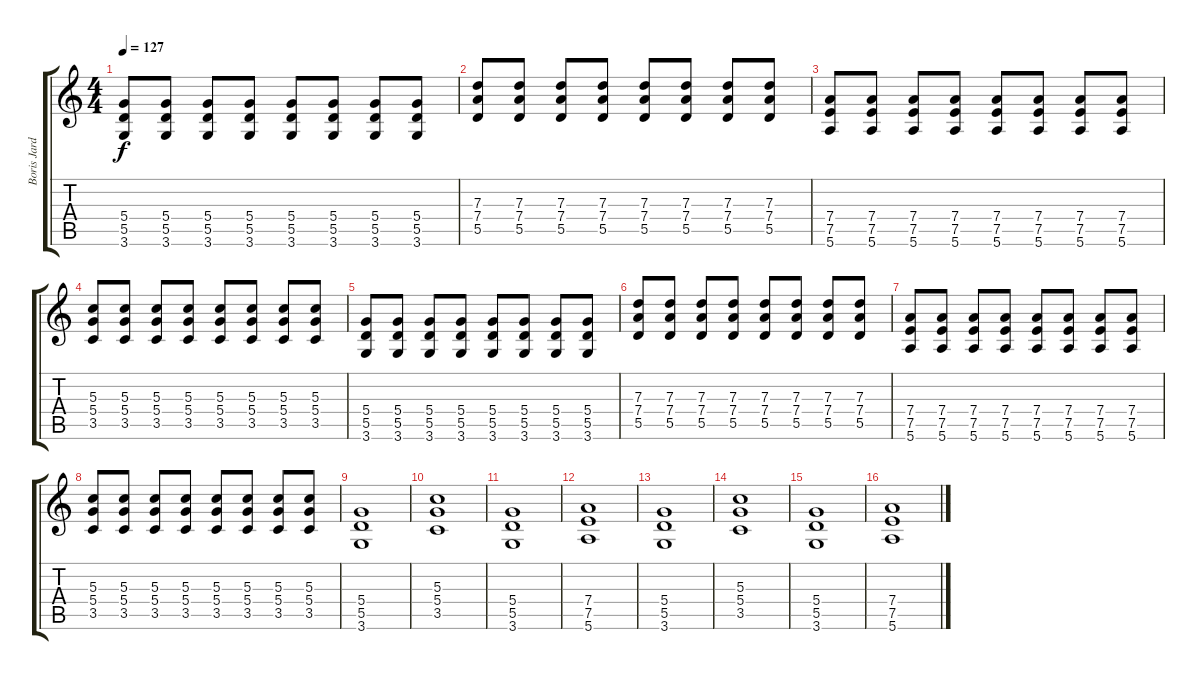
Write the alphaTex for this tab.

\track ("Boris Jardel" "Boris Jard") {instrument distortionguitar}
\staff {score tabs}
\tuning (E4 B3 G3 D3 A2 E2) {hide}
\ts (4 4)
\tempo 127
\clef g2
\ks c
(5.4 5.5 3.6).8{dy f} (5.4 5.5 3.6).8 (5.4 5.5 3.6).8 (5.4 5.5 3.6).8 (5.4 5.5 3.6).8 (5.4 5.5 3.6).8 (5.4 5.5 3.6).8 (5.4 5.5 3.6).8 |
(7.3 7.4 5.5).8 (7.3 7.4 5.5).8 (7.3 7.4 5.5).8 (7.3 7.4 5.5).8 (7.3 7.4 5.5).8 (7.3 7.4 5.5).8 (7.3 7.4 5.5).8 (7.3 7.4 5.5).8 |
(7.4 7.5 5.6).8 (7.4 7.5 5.6).8 (7.4 7.5 5.6).8 (7.4 7.5 5.6).8 (7.4 7.5 5.6).8 (7.4 7.5 5.6).8 (7.4 7.5 5.6).8 (7.4 7.5 5.6).8 |
(5.3 5.4 3.5).8 (5.3 5.4 3.5).8 (5.3 5.4 3.5).8 (5.3 5.4 3.5).8 (5.3 5.4 3.5).8 (5.3 5.4 3.5).8 (5.3 5.4 3.5).8 (5.3 5.4 3.5).8 |
(5.4 5.5 3.6).8 (5.4 5.5 3.6).8 (5.4 5.5 3.6).8 (5.4 5.5 3.6).8 (5.4 5.5 3.6).8 (5.4 5.5 3.6).8 (5.4 5.5 3.6).8 (5.4 5.5 3.6).8 |
(7.3 7.4 5.5).8 (7.3 7.4 5.5).8 (7.3 7.4 5.5).8 (7.3 7.4 5.5).8 (7.3 7.4 5.5).8 (7.3 7.4 5.5).8 (7.3 7.4 5.5).8 (7.3 7.4 5.5).8 |
(7.4 7.5 5.6).8 (7.4 7.5 5.6).8 (7.4 7.5 5.6).8 (7.4 7.5 5.6).8 (7.4 7.5 5.6).8 (7.4 7.5 5.6).8 (7.4 7.5 5.6).8 (7.4 7.5 5.6).8 |
(5.3 5.4 3.5).8 (5.3 5.4 3.5).8 (5.3 5.4 3.5).8 (5.3 5.4 3.5).8 (5.3 5.4 3.5).8 (5.3 5.4 3.5).8 (5.3 5.4 3.5).8 (5.3 5.4 3.5).8 |
(5.4 5.5 3.6).1 |
(5.3 5.4 3.5).1 |
(5.4 5.5 3.6).1 |
(7.4 7.5 5.6).1 |
(5.4 5.5 3.6).1 |
(5.3 5.4 3.5).1 |
(5.4 5.5 3.6).1 |
(7.4 7.5 5.6).1
